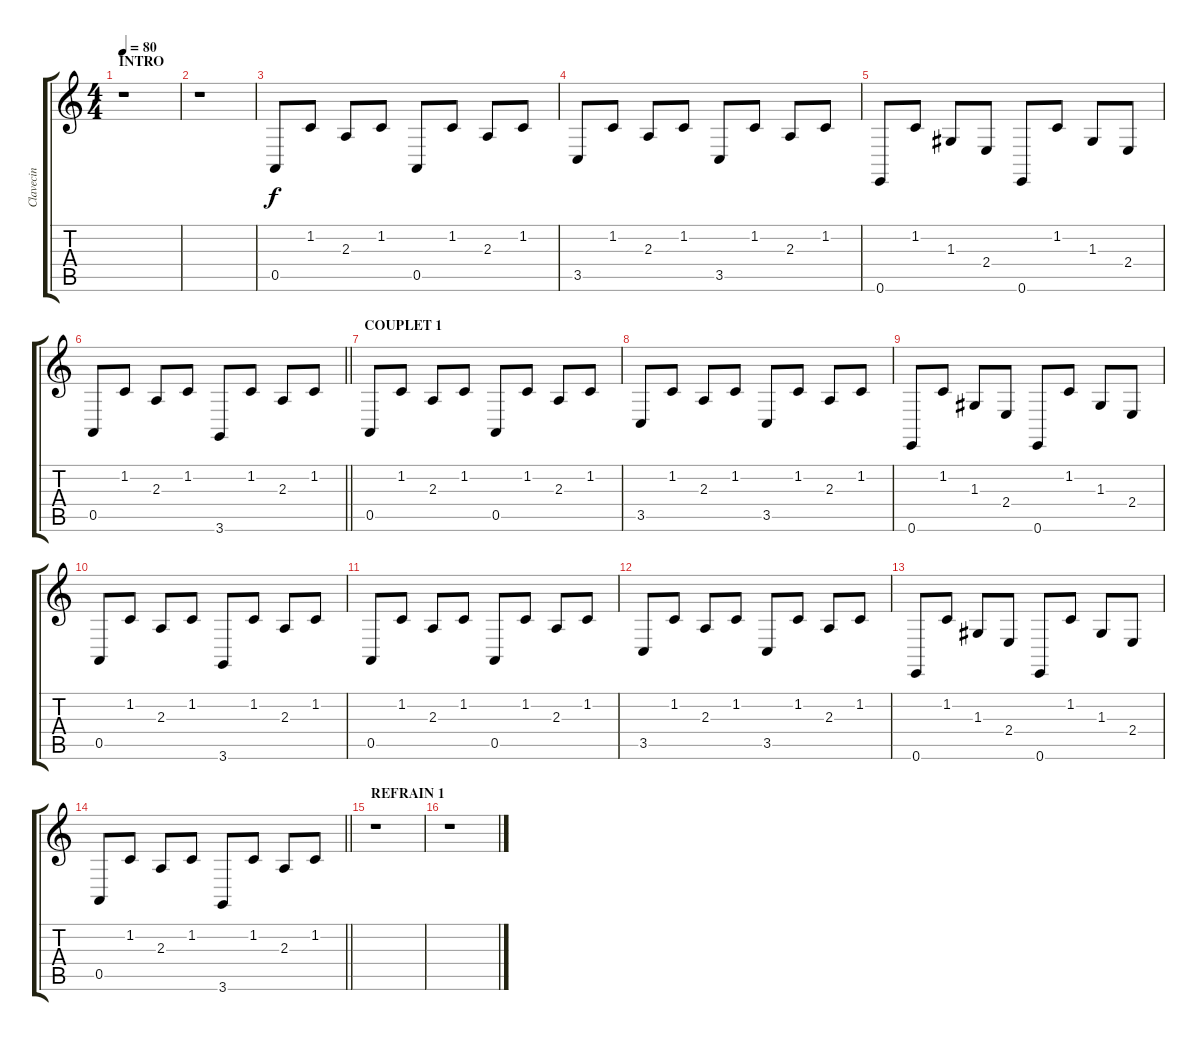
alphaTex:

\track ("Clavecin" "Clavecin") {instrument clavinet}
\staff {score tabs}
\tuning (E4 B3 G3 D3 A2 E2) {hide}
\ts (4 4)
\section ("" "INTRO")
\tempo 80
\clef g2
\ks c
r.1{dy f instrument clavinet} |
r.1 |
0.5.8 1.2.8 2.3.8 1.2.8 0.5.8 1.2.8 2.3.8 1.2.8 |
3.5.8 1.2.8 2.3.8 1.2.8 3.5.8 1.2.8 2.3.8 1.2.8 |
0.6.8 1.2.8 1.3.8 2.4.8 0.6.8 1.2.8 1.3.8 2.4.8 |
\barLineRight lightlight
0.5.8 1.2.8 2.3.8 1.2.8 3.6.8 1.2.8 2.3.8 1.2.8 |
\section ("" "COUPLET 1")
0.5.8 1.2.8 2.3.8 1.2.8 0.5.8 1.2.8 2.3.8 1.2.8 |
3.5.8 1.2.8 2.3.8 1.2.8 3.5.8 1.2.8 2.3.8 1.2.8 |
0.6.8 1.2.8 1.3.8 2.4.8 0.6.8 1.2.8 1.3.8 2.4.8 |
0.5.8 1.2.8 2.3.8 1.2.8 3.6.8 1.2.8 2.3.8 1.2.8 |
0.5.8 1.2.8 2.3.8 1.2.8 0.5.8 1.2.8 2.3.8 1.2.8 |
3.5.8 1.2.8 2.3.8 1.2.8 3.5.8 1.2.8 2.3.8 1.2.8 |
0.6.8 1.2.8 1.3.8 2.4.8 0.6.8 1.2.8 1.3.8 2.4.8 |
\barLineRight lightlight
0.5.8 1.2.8 2.3.8 1.2.8 3.6.8 1.2.8 2.3.8 1.2.8 |
\section ("" "REFRAIN 1")
r.1 |
r.1
